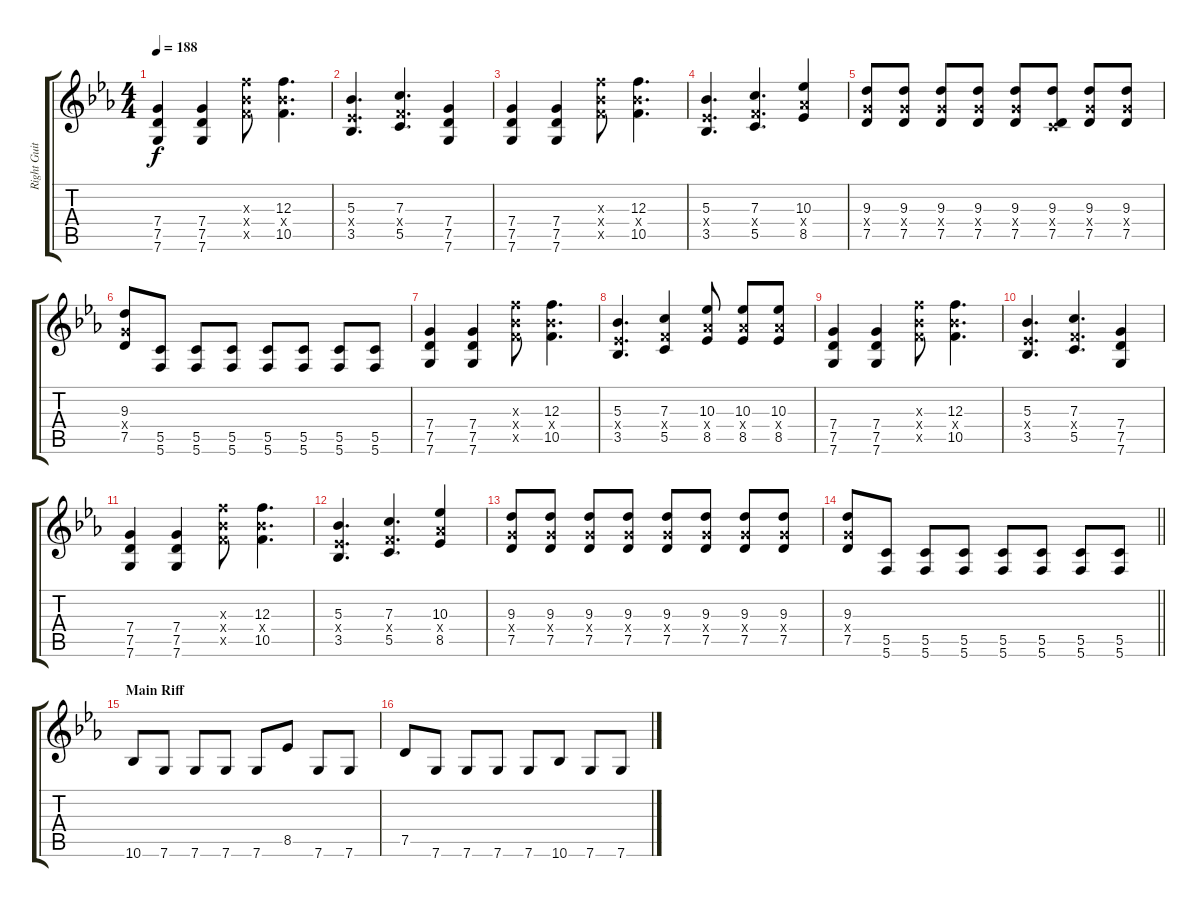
\track ("Right Guitar" "Right Guit") {instrument distortionguitar}
\staff {score tabs}
\tuning (D4 A3 F3 C3 G2 C2) {hide}
\ts (4 4)
\tempo 188
\clef g2
\ks eb
(7.4 7.5 7.6).4{dy f} (7.4 7.5 7.6).4 (12.3{x} 10.4{x} 10.5{x}).8 (12.3 10.4{x} 10.5).4{d} |
(5.3 3.4{x} 3.5).4{d} (7.3 5.4{x} 5.5).4{d} (7.4 7.5 7.6).4 |
(7.4 7.5 7.6).4 (7.4 7.5 7.6).4 (12.3{x} 10.4{x} 10.5{x}).8 (12.3 10.4{x} 10.5).4{d} |
(5.3 3.4{x} 3.5).4{d} (7.3 5.4{x} 5.5).4{d} (10.3 8.4{x} 8.5).4 |
(9.3 7.4{x} 7.5).8 (9.3 7.4{x} 7.5).8 (9.3 7.4{x} 7.5).8 (9.3 7.4{x} 7.5).8 (9.3 7.4{x} 7.5).8 (9.3 0.4{x} 7.5).8 (9.3 7.4{x} 7.5).8 (9.3 7.4{x} 7.5).8 |
(9.3 7.4{x} 7.5).8 (5.5 5.6).8 (5.5 5.6).8 (5.5 5.6).8 (5.5 5.6).8 (5.5 5.6).8 (5.5 5.6).8 (5.5 5.6).8 |
(7.4 7.5 7.6).4 (7.4 7.5 7.6).4 (12.3{x} 10.4{x} 10.5{x}).8 (12.3 10.4{x} 10.5).4{d} |
(5.3 3.4{x} 3.5).4{d} (7.3 5.4{x} 5.5).4 (10.3 8.4{x} 8.5).8 (10.3 8.4{x} 8.5).8 (10.3 8.4{x} 8.5).8 |
(7.4 7.5 7.6).4 (7.4 7.5 7.6).4 (12.3{x} 10.4{x} 10.5{x}).8 (12.3 10.4{x} 10.5).4{d} |
(5.3 3.4{x} 3.5).4{d} (7.3 5.4{x} 5.5).4{d} (7.4 7.5 7.6).4 |
(7.4 7.5 7.6).4 (7.4 7.5 7.6).4 (12.3{x} 10.4{x} 10.5{x}).8 (12.3 10.4{x} 10.5).4{d} |
(5.3 3.4{x} 3.5).4{d} (7.3 5.4{x} 5.5).4{d} (10.3 8.4{x} 8.5).4 |
(9.3 7.4{x} 7.5).8 (9.3 7.4{x} 7.5).8 (9.3 7.4{x} 7.5).8 (9.3 7.4{x} 7.5).8 (9.3 7.4{x} 7.5).8 (9.3 7.4{x} 7.5).8 (9.3 7.4{x} 7.5).8 (9.3 7.4{x} 7.5).8 |
\barLineRight lightlight
(9.3 7.4{x} 7.5).8 (5.5 5.6).8 (5.5 5.6).8 (5.5 5.6).8 (5.5 5.6).8 (5.5 5.6).8 (5.5 5.6).8 (5.5 5.6).8 |
\section ("" "Main Riff")
10.6.8 7.6.8 7.6.8 7.6.8 7.6.8 8.5.8 7.6.8 7.6.8 |
7.5.8 7.6.8 7.6.8 7.6.8 7.6.8 10.6.8 7.6.8 7.6.8
